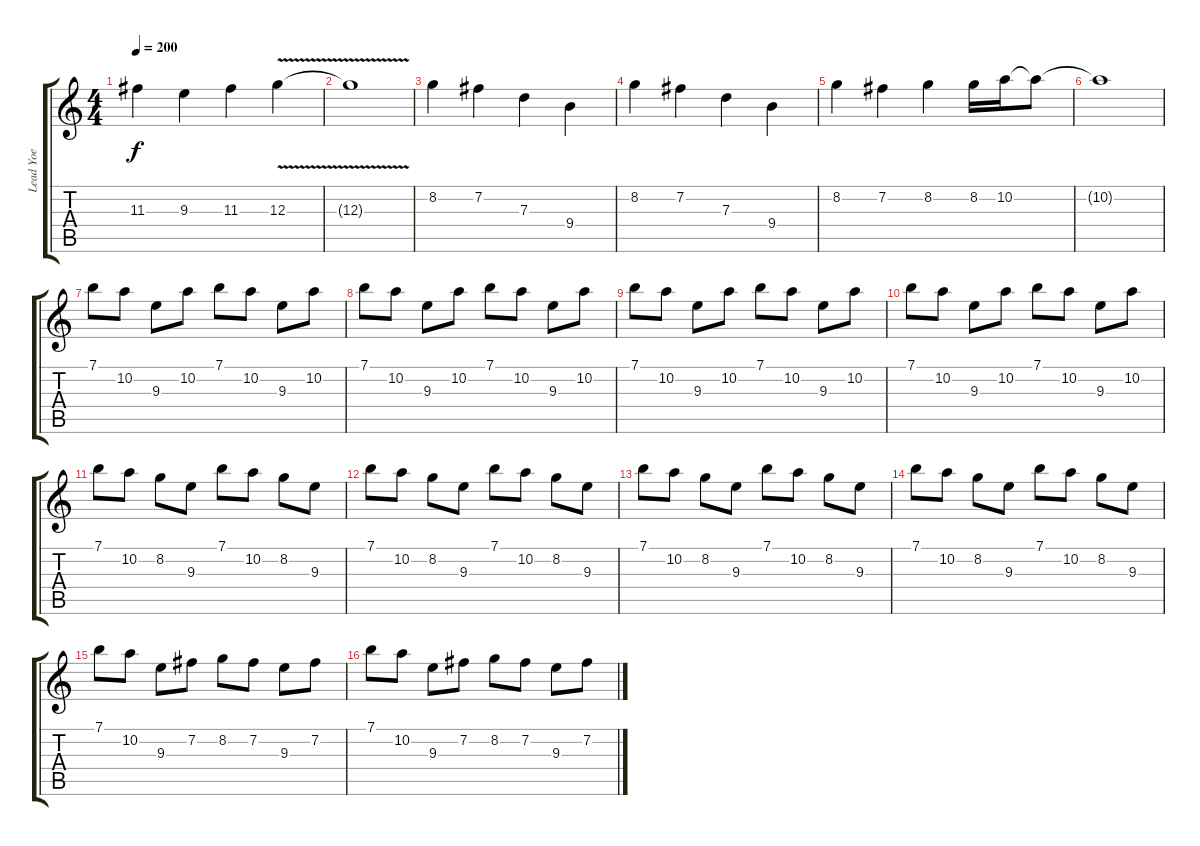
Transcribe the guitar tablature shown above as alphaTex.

\track ("Lead Yoe" "Lead Yoe") {instrument overdrivenguitar}
\staff {score tabs}
\tuning (E4 B3 G3 D3 A2 E2) {hide}
\ts (4 4)
\tempo 200
\clef g2
\ks c
11.3.4{dy f} 9.3.4 11.3.4 12.3{v}.4 |
12.3{t}.1 |
8.2.4 7.2.4 7.3.4 9.4.4 |
8.2.4 7.2.4 7.3.4 9.4.4 |
8.2.4 7.2.4 8.2.4 8.2.16 10.2.16 10.2{t}.8 |
10.2{t}.1 |
7.1.8 10.2.8 9.3.8 10.2.8 7.1.8 10.2.8 9.3.8 10.2.8 |
7.1.8 10.2.8 9.3.8 10.2.8 7.1.8 10.2.8 9.3.8 10.2.8 |
7.1.8 10.2.8 9.3.8 10.2.8 7.1.8 10.2.8 9.3.8 10.2.8 |
7.1.8 10.2.8 9.3.8 10.2.8 7.1.8 10.2.8 9.3.8 10.2.8 |
7.1.8 10.2.8 8.2.8 9.3.8 7.1.8 10.2.8 8.2.8 9.3.8 |
7.1.8 10.2.8 8.2.8 9.3.8 7.1.8 10.2.8 8.2.8 9.3.8 |
7.1.8 10.2.8 8.2.8 9.3.8 7.1.8 10.2.8 8.2.8 9.3.8 |
7.1.8 10.2.8 8.2.8 9.3.8 7.1.8 10.2.8 8.2.8 9.3.8 |
7.1.8 10.2.8 9.3.8 7.2.8 8.2.8 7.2.8 9.3.8 7.2.8 |
7.1.8 10.2.8 9.3.8 7.2.8 8.2.8 7.2.8 9.3.8 7.2.8
